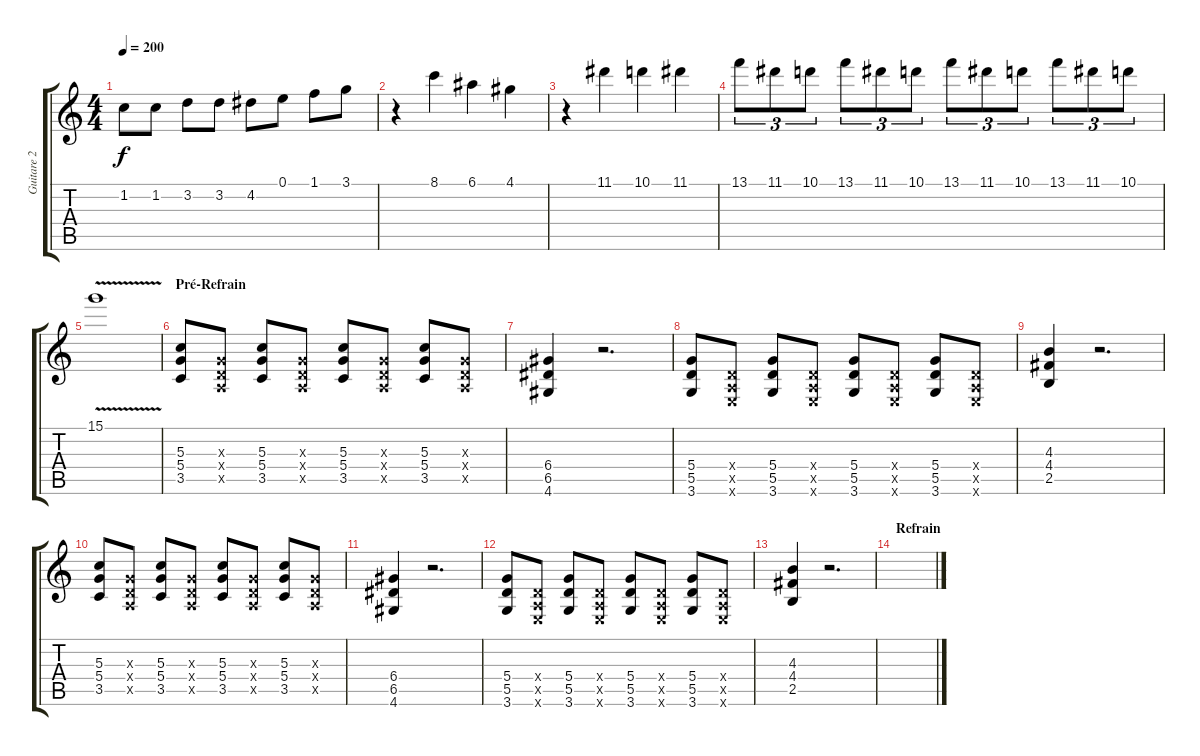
\track ("Guitare 2" "Guitare 2") {instrument overdrivenguitar}
\staff {score tabs}
\tuning (E4 B3 G3 D3 A2 E2) {hide}
\ts (4 4)
\tempo 200
\clef g2
\ks c
1.2.8{dy f} 1.2.8 3.2.8 3.2.8 4.2.8 0.1.8 1.1.8 3.1.8 |
r.4 8.1.4 6.1.4 4.1.4 |
r.4 11.1.4 10.1.4 11.1.4 |
13.1.8{tu (3 2)} 11.1.8{tu (3 2)} 10.1.8{tu (3 2)} 13.1.8{tu (3 2)} 11.1.8{tu (3 2)} 10.1.8{tu (3 2)} 13.1.8{tu (3 2)} 11.1.8{tu (3 2)} 10.1.8{tu (3 2)} 13.1.8{tu (3 2)} 11.1.8{tu (3 2)} 10.1.8{tu (3 2)} |
15.1{v}.1 |
\section ("" "Pré-Refrain")
(5.3 5.4 3.5).8 (0.3{x} 0.4{x} 0.5{x}).8 (5.3 5.4 3.5).8 (0.3{x} 0.4{x} 0.5{x}).8 (5.3 5.4 3.5).8 (0.3{x} 0.4{x} 0.5{x}).8 (5.3 5.4 3.5).8 (0.3{x} 0.4{x} 0.5{x}).8 |
(6.4 6.5 4.6).4 r.2{d} |
(5.4 5.5 3.6).8 (0.4{x} 0.5{x} 0.6{x}).8 (5.4 5.5 3.6).8 (0.4{x} 0.5{x} 0.6{x}).8 (5.4 5.5 3.6).8 (0.4{x} 0.5{x} 0.6{x}).8 (5.4 5.5 3.6).8 (0.4{x} 0.5{x} 0.6{x}).8 |
(4.3 4.4 2.5).4 r.2{d} |
(5.3 5.4 3.5).8 (0.3{x} 0.4{x} 0.5{x}).8 (5.3 5.4 3.5).8 (0.3{x} 0.4{x} 0.5{x}).8 (5.3 5.4 3.5).8 (0.3{x} 0.4{x} 0.5{x}).8 (5.3 5.4 3.5).8 (0.3{x} 0.4{x} 0.5{x}).8 |
(6.4 6.5 4.6).4 r.2{d} |
(5.4 5.5 3.6).8 (0.4{x} 0.5{x} 0.6{x}).8 (5.4 5.5 3.6).8 (0.4{x} 0.5{x} 0.6{x}).8 (5.4 5.5 3.6).8 (0.4{x} 0.5{x} 0.6{x}).8 (5.4 5.5 3.6).8 (0.4{x} 0.5{x} 0.6{x}).8 |
(4.3 4.4 2.5).4 r.2{d} |
\section ("" "Refrain")
